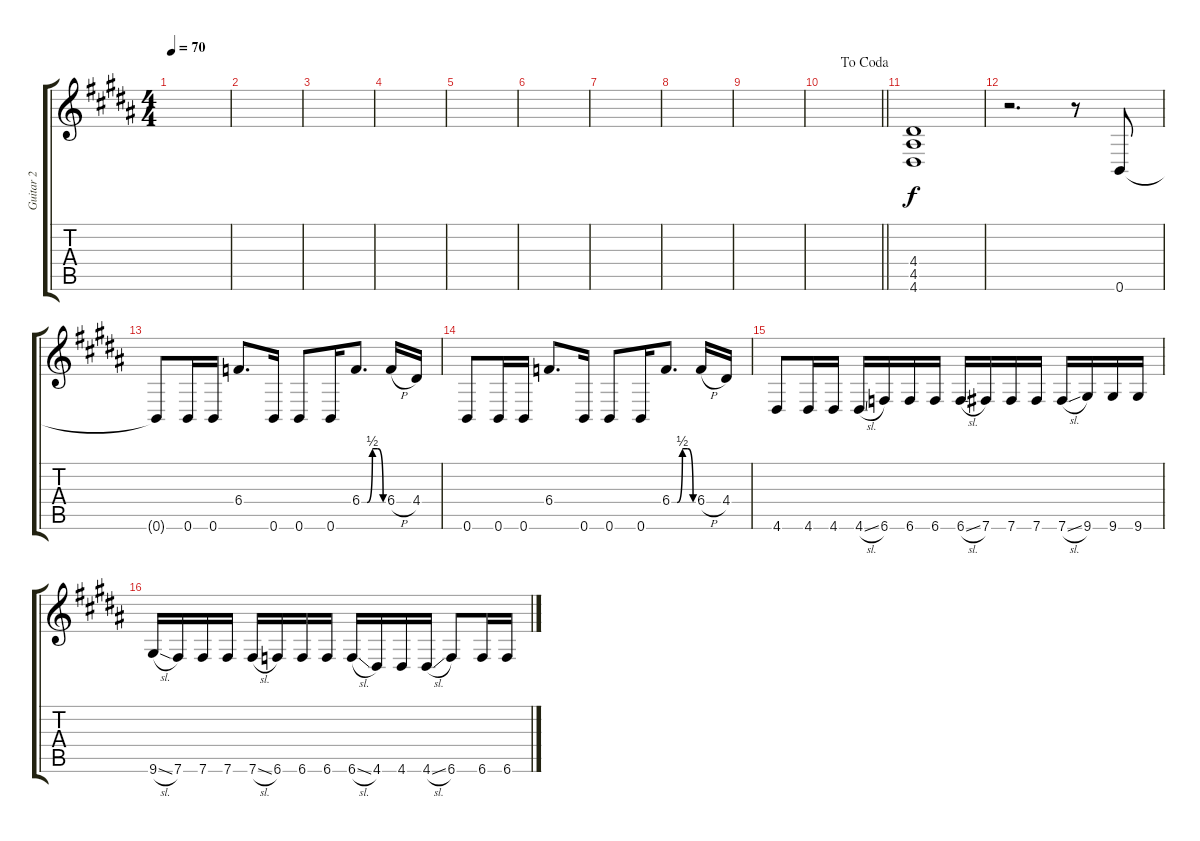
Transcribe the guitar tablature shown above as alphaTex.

\track ("Guitar 2" "Guitar 2") {instrument distortionguitar}
\staff {score tabs}
\tuning (Eb4 B3 Gb3 B2 Gb2 B1) {hide}
\ts (4 4)
\tempo 70
\clef g2
\ks b
|
|
|
|
|
|
|
|
|
\jump dacoda
\barLineRight lightlight
|
(4.4 4.5 4.6).1 |
r.2{d} r.8 0.6.8 |
0.6{t}.8 0.6.16 0.6.16 6.4.8{d} 0.6.16 0.6.8 0.6.16 6.4{be (custom 0 0 15 0 30 2 45 2 60 0)}.8{d} 6.4{h}.16 4.4.16 |
0.6.8 0.6.16 0.6.16 6.4.8{d} 0.6.16 0.6.8 0.6.16 6.4{be (custom 0 0 15 0 30 2 45 2 60 0)}.8{d} 6.4{h}.16 4.4.16 |
4.6.8 4.6.16 4.6.16 4.6{sl}.16 6.6.16 6.6.16 6.6.16 6.6{sl}.16 7.6.16 7.6.16 7.6.16 7.6{sl}.16 9.6.16 9.6.16 9.6.16 |
9.6{sl}.16 7.6.16 7.6.16 7.6.16 7.6{sl}.16 6.6.16 6.6.16 6.6.16 6.6{sl}.16 4.6.16 4.6.16 4.6{sl}.16 6.6.8 6.6.16 6.6.16
